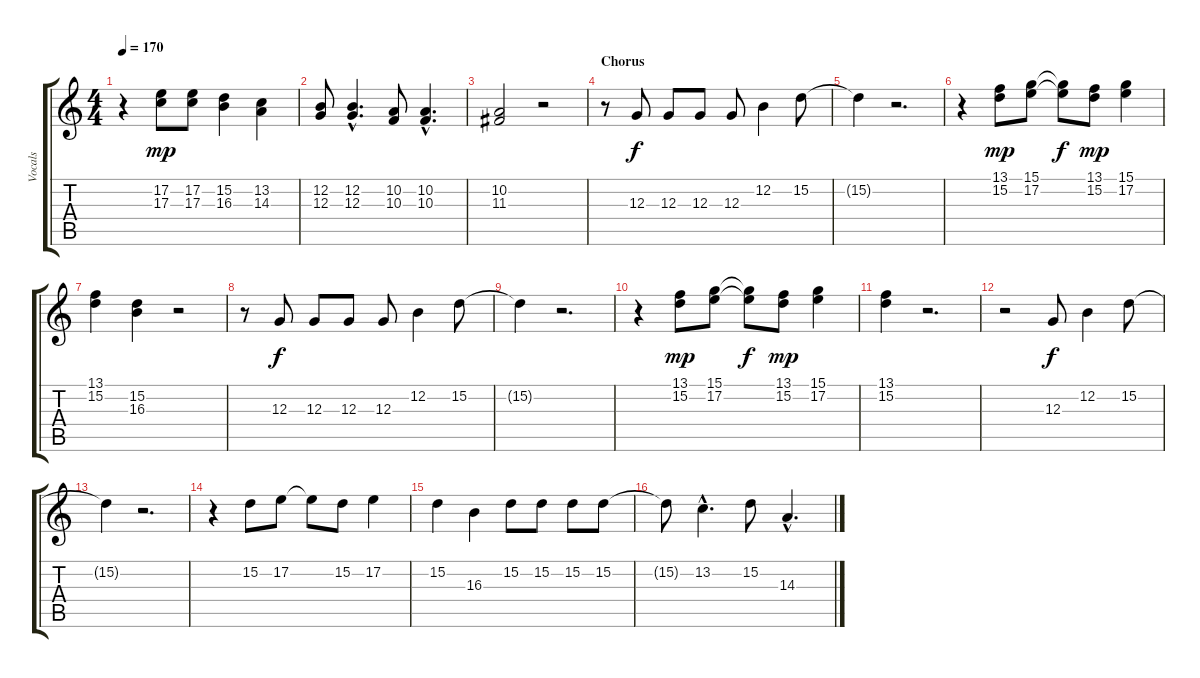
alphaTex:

\track ("Vocals" "Vocals") {instrument violin}
\staff {score tabs}
\tuning (E4 B3 G3 D3 A2 E2) {hide}
\ts (4 4)
\tempo 170
\clef g2
\ks c
r.4{dy mp} (17.2 17.3).8 (17.2 17.3).8 (15.2 16.3).4 (13.2 14.3).4 |
(12.2 12.3).8 (12.2{hac} 12.3{hac}).4{d} (10.2 10.3).8 (10.2{hac} 10.3{hac}).4{d} |
(10.2 11.3).2 r.2 |
\section ("" "Chorus")
r.8 12.3.8{dy f} 12.3.8 12.3.8 12.3.8 12.2.4 15.2.8 |
15.2{t}.4 r.2{d} |
r.4 (13.1 15.2).8{dy mp} (15.1 17.2).8 (15.1{t} 17.2{t}).8{dy f} (13.1 15.2).8{dy mp} (15.1 17.2).4 |
(13.1 15.2).4 (15.2 16.3).4 r.2 |
r.8 12.3.8{dy f} 12.3.8 12.3.8 12.3.8 12.2.4 15.2.8 |
15.2{t}.4 r.2{d} |
r.4 (13.1 15.2).8{dy mp} (15.1 17.2).8 (15.1{t} 17.2{t}).8{dy f} (13.1 15.2).8{dy mp} (15.1 17.2).4 |
(13.1 15.2).4 r.2{d} |
r.2 12.3.8{dy f} 12.2.4 15.2.8 |
15.2{t}.4 r.2{d} |
r.4 15.2.8 17.2.8 17.2{t}.8 15.2.8 17.2.4 |
15.2.4 16.3.4 15.2.8 15.2.8 15.2.8 15.2.8 |
15.2{t}.8 13.2{hac}.4{d} 15.2.8 14.3{hac}.4{d}
